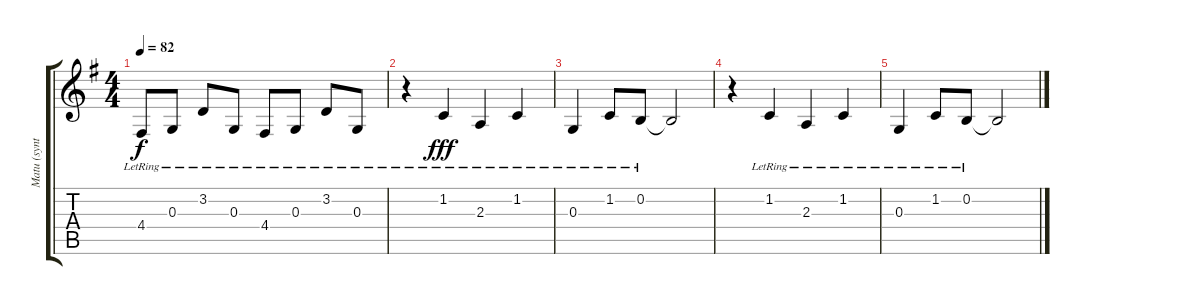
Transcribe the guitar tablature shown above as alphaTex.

\track ("Matu (synthé)" "Matu (synt") {instrument pad1newage}
\staff {score tabs}
\tuning (E4 B3 G3 D3 A2 E2) {hide}
\ts (4 4)
\tempo 82
\clef g2
\ks g
4.4{lr}.8{dy f} 0.3{lr}.8 3.2{lr}.8 0.3{lr}.8 4.4{lr}.8 0.3{lr}.8 3.2{lr}.8 0.3{lr}.8 |
r.4{volume 16} 1.2{lr}.4{dy fff} 2.3{lr}.4 1.2{lr}.4 |
0.3{lr}.4 1.2{lr}.8 0.2{lr}.8 0.2{t}.2 |
r.4 1.2{lr}.4 2.3{lr}.4 1.2{lr}.4 |
0.3{lr}.4 1.2{lr}.8 0.2{lr}.8 0.2{t}.2
